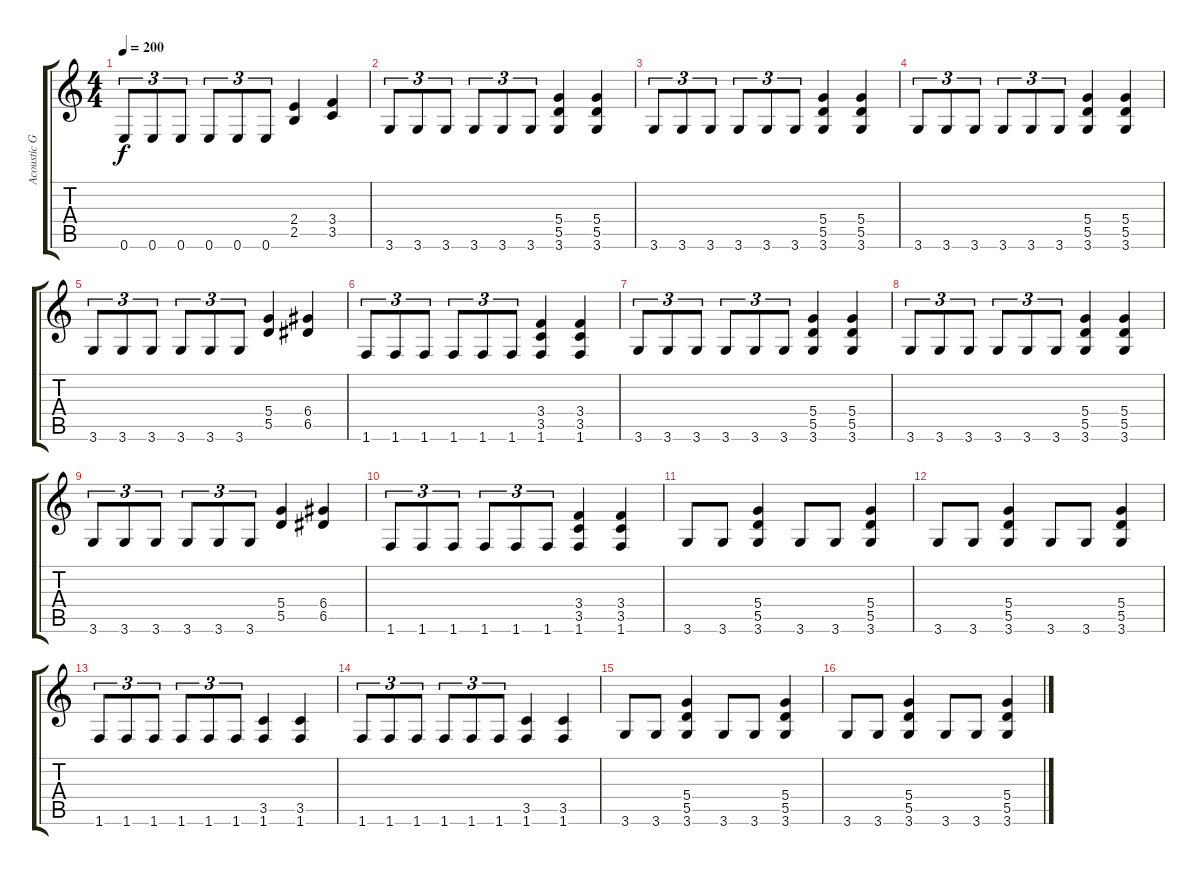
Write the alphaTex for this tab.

\track ("Acoustic Guitar (Guitar 1)" "Acoustic G") {instrument acousticguitarsteel}
\staff {score tabs}
\tuning (E4 B3 G3 D3 A2 E2) {hide}
\ts (4 4)
\tempo 200
\clef g2
\ks c
0.6.8{tu (3 2) dy f} 0.6.8{tu (3 2)} 0.6.8{tu (3 2)} 0.6.8{tu (3 2)} 0.6.8{tu (3 2)} 0.6.8{tu (3 2)} (2.4 2.5).4 (3.4 3.5).4 |
3.6.8{tu (3 2)} 3.6.8{tu (3 2)} 3.6.8{tu (3 2)} 3.6.8{tu (3 2)} 3.6.8{tu (3 2)} 3.6.8{tu (3 2)} (5.4 5.5 3.6).4 (5.4 5.5 3.6).4 |
3.6.8{tu (3 2)} 3.6.8{tu (3 2)} 3.6.8{tu (3 2)} 3.6.8{tu (3 2)} 3.6.8{tu (3 2)} 3.6.8{tu (3 2)} (5.4 5.5 3.6).4 (5.4 5.5 3.6).4 |
3.6.8{tu (3 2)} 3.6.8{tu (3 2)} 3.6.8{tu (3 2)} 3.6.8{tu (3 2)} 3.6.8{tu (3 2)} 3.6.8{tu (3 2)} (5.4 5.5 3.6).4 (5.4 5.5 3.6).4 |
3.6.8{tu (3 2)} 3.6.8{tu (3 2)} 3.6.8{tu (3 2)} 3.6.8{tu (3 2)} 3.6.8{tu (3 2)} 3.6.8{tu (3 2)} (5.4 5.5).4 (6.4 6.5).4 |
1.6.8{tu (3 2)} 1.6.8{tu (3 2)} 1.6.8{tu (3 2)} 1.6.8{tu (3 2)} 1.6.8{tu (3 2)} 1.6.8{tu (3 2)} (3.4 3.5 1.6).4 (3.4 3.5 1.6).4 |
3.6.8{tu (3 2)} 3.6.8{tu (3 2)} 3.6.8{tu (3 2)} 3.6.8{tu (3 2)} 3.6.8{tu (3 2)} 3.6.8{tu (3 2)} (5.4 5.5 3.6).4 (5.4 5.5 3.6).4 |
3.6.8{tu (3 2)} 3.6.8{tu (3 2)} 3.6.8{tu (3 2)} 3.6.8{tu (3 2)} 3.6.8{tu (3 2)} 3.6.8{tu (3 2)} (5.4 5.5 3.6).4 (5.4 5.5 3.6).4 |
3.6.8{tu (3 2)} 3.6.8{tu (3 2)} 3.6.8{tu (3 2)} 3.6.8{tu (3 2)} 3.6.8{tu (3 2)} 3.6.8{tu (3 2)} (5.4 5.5).4 (6.4 6.5).4 |
1.6.8{tu (3 2)} 1.6.8{tu (3 2)} 1.6.8{tu (3 2)} 1.6.8{tu (3 2)} 1.6.8{tu (3 2)} 1.6.8{tu (3 2)} (3.4 3.5 1.6).4 (3.4 3.5 1.6).4 |
3.6.8 3.6.8 (5.4 5.5 3.6).4 3.6.8 3.6.8 (5.4 5.5 3.6).4 |
3.6.8 3.6.8 (5.4 5.5 3.6).4 3.6.8 3.6.8 (5.4 5.5 3.6).4 |
1.6.8{tu (3 2)} 1.6.8{tu (3 2)} 1.6.8{tu (3 2)} 1.6.8{tu (3 2)} 1.6.8{tu (3 2)} 1.6.8{tu (3 2)} (3.5 1.6).4 (3.5 1.6).4 |
1.6.8{tu (3 2)} 1.6.8{tu (3 2)} 1.6.8{tu (3 2)} 1.6.8{tu (3 2)} 1.6.8{tu (3 2)} 1.6.8{tu (3 2)} (3.5 1.6).4 (3.5 1.6).4 |
3.6.8 3.6.8 (5.4 5.5 3.6).4 3.6.8 3.6.8 (5.4 5.5 3.6).4 |
3.6.8 3.6.8 (5.4 5.5 3.6).4 3.6.8 3.6.8 (5.4 5.5 3.6).4
